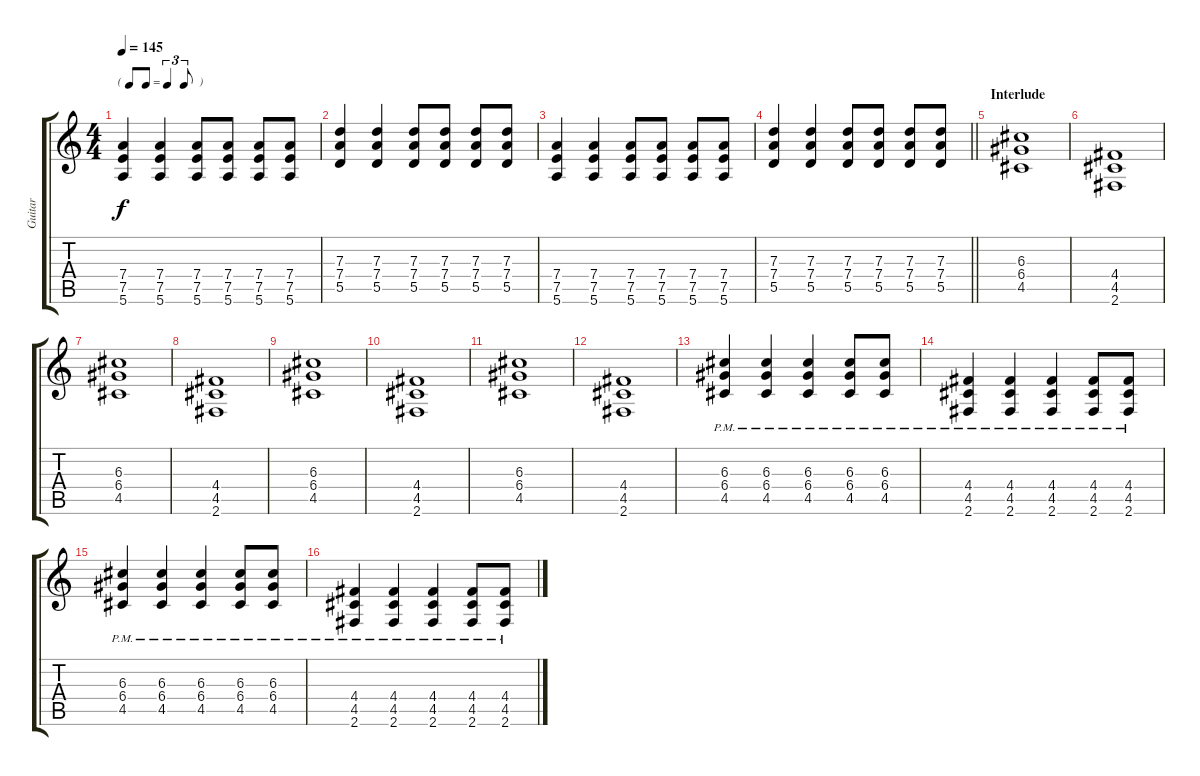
\track ("Guitar" "Guitar") {instrument distortionguitar}
\staff {score tabs}
\tuning (E4 B3 G3 D3 A2 E2) {hide}
\ts (4 4)
\tf triplet8th
\tempo 145
\clef g2
\ks c
(7.4 7.5 5.6).4{dy f} (7.4 7.5 5.6).4 (7.4 7.5 5.6).8 (7.4 7.5 5.6).8 (7.4 7.5 5.6).8 (7.4 7.5 5.6).8 |
(7.3 7.4 5.5).4 (7.3 7.4 5.5).4 (7.3 7.4 5.5).8 (7.3 7.4 5.5).8 (7.3 7.4 5.5).8 (7.3 7.4 5.5).8 |
(7.4 7.5 5.6).4 (7.4 7.5 5.6).4 (7.4 7.5 5.6).8 (7.4 7.5 5.6).8 (7.4 7.5 5.6).8 (7.4 7.5 5.6).8 |
\barLineRight lightlight
(7.3 7.4 5.5).4 (7.3 7.4 5.5).4 (7.3 7.4 5.5).8 (7.3 7.4 5.5).8 (7.3 7.4 5.5).8 (7.3 7.4 5.5).8 |
\section ("" "Interlude")
(6.3 6.4 4.5).1 |
(4.4 4.5 2.6).1 |
(6.3 6.4 4.5).1 |
(4.4 4.5 2.6).1 |
(6.3 6.4 4.5).1 |
(4.4 4.5 2.6).1 |
(6.3 6.4 4.5).1 |
(4.4 4.5 2.6).1 |
(6.3{pm} 6.4{pm} 4.5{pm}).4 (6.3{pm} 6.4{pm} 4.5{pm}).4 (6.3{pm} 6.4{pm} 4.5{pm}).4 (6.3{pm} 6.4{pm} 4.5{pm}).8 (6.3{pm} 6.4{pm} 4.5{pm}).8 |
(4.4{pm} 4.5{pm} 2.6{pm}).4 (4.4{pm} 4.5{pm} 2.6{pm}).4 (4.4{pm} 4.5{pm} 2.6{pm}).4 (4.4{pm} 4.5{pm} 2.6{pm}).8 (4.4{pm} 4.5{pm} 2.6{pm}).8 |
(6.3{pm} 6.4{pm} 4.5{pm}).4 (6.3{pm} 6.4{pm} 4.5{pm}).4 (6.3{pm} 6.4{pm} 4.5{pm}).4 (6.3{pm} 6.4{pm} 4.5{pm}).8 (6.3{pm} 6.4{pm} 4.5{pm}).8 |
(4.4{pm} 4.5{pm} 2.6{pm}).4 (4.4{pm} 4.5{pm} 2.6{pm}).4 (4.4{pm} 4.5{pm} 2.6{pm}).4 (4.4{pm} 4.5{pm} 2.6{pm}).8 (4.4{pm} 4.5{pm} 2.6{pm}).8
